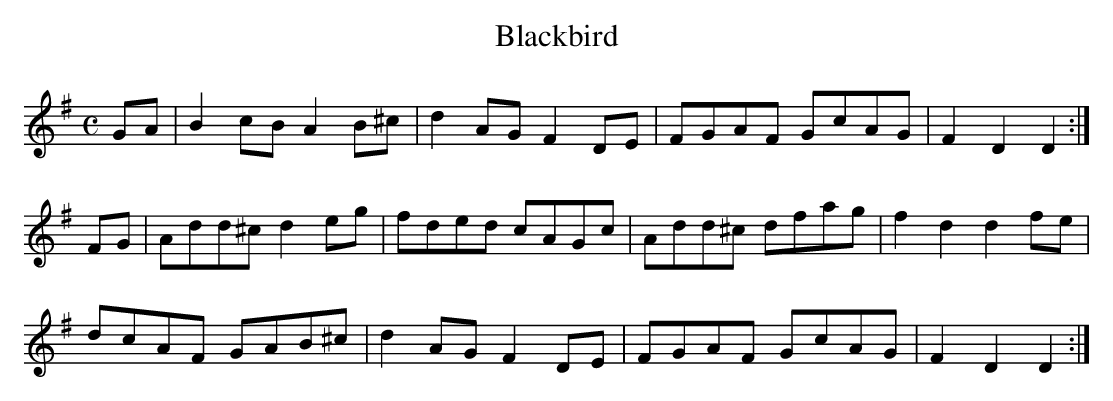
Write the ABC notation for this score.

X:1
T:Blackbird
M:C
L:1/8
K:D Mixolydian
GA|B2cB A2B^c|d2AG F2DE|FGAF GcAG|F2D2 D2:|!
FG|Add^c d2eg|fded cAGc|Add^c dfag|f2d2 d2fe|!
dcAF GAB^c|d2AG F2DE|FGAF GcAG|F2D2 D2:|!
